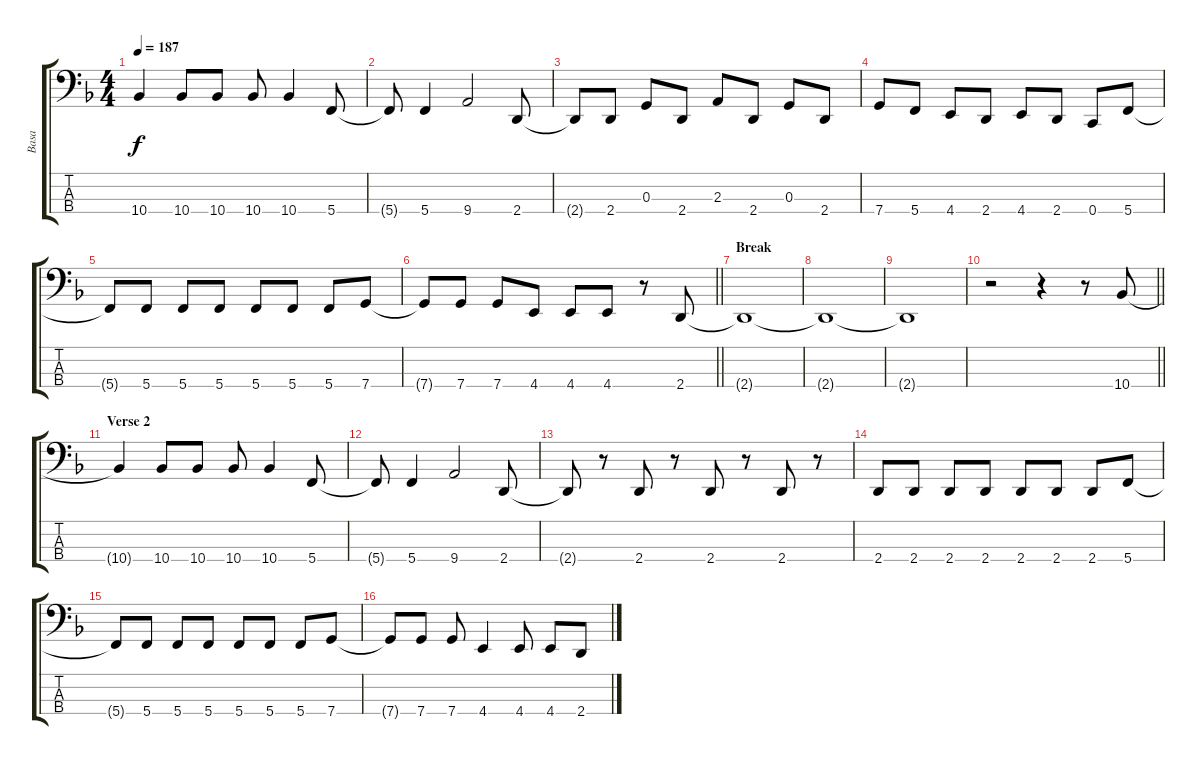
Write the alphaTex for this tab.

\track ("Basa" "Basa") {instrument electricbassfinger}
\staff {score tabs}
\tuning (F2 C2 G1 C1) {hide}
\ts (4 4)
\tempo 187
\clef f4
\ks dminor
10.4{t}.4{dy f} 10.4.8 10.4.8 10.4.8 10.4.4 5.4.8 |
5.4{t}.8 5.4.4 9.4.2 2.4.8 |
2.4{t}.8 2.4.8 0.3.8 2.4.8 2.3.8 2.4.8 0.3.8 2.4.8 |
7.4.8 5.4.8 4.4.8 2.4.8 4.4.8 2.4.8 0.4.8 5.4.8 |
5.4{t}.8 5.4.8 5.4.8 5.4.8 5.4.8 5.4.8 5.4.8 7.4.8 |
\barLineRight lightlight
7.4{t}.8 7.4.8 7.4.8 4.4.8 4.4.8 4.4.8 r.8 2.4.8 |
\section ("" "Break")
2.4{t}.1 |
2.4{t}.1 |
2.4{t}.1 |
\barLineRight lightlight
r.2 r.4 r.8 10.4.8 |
\section ("" "Verse 2")
10.4{t}.4 10.4.8 10.4.8 10.4.8 10.4.4 5.4.8 |
5.4{t}.8 5.4.4 9.4.2 2.4.8 |
2.4{t}.8 r.8 2.4.8 r.8 2.4.8 r.8 2.4.8 r.8 |
2.4.8 2.4.8 2.4.8 2.4.8 2.4.8 2.4.8 2.4.8 5.4.8 |
5.4{t}.8 5.4.8 5.4.8 5.4.8 5.4.8 5.4.8 5.4.8 7.4.8 |
7.4{t}.8 7.4.8 7.4.8 4.4.4 4.4.8 4.4.8 2.4.8
